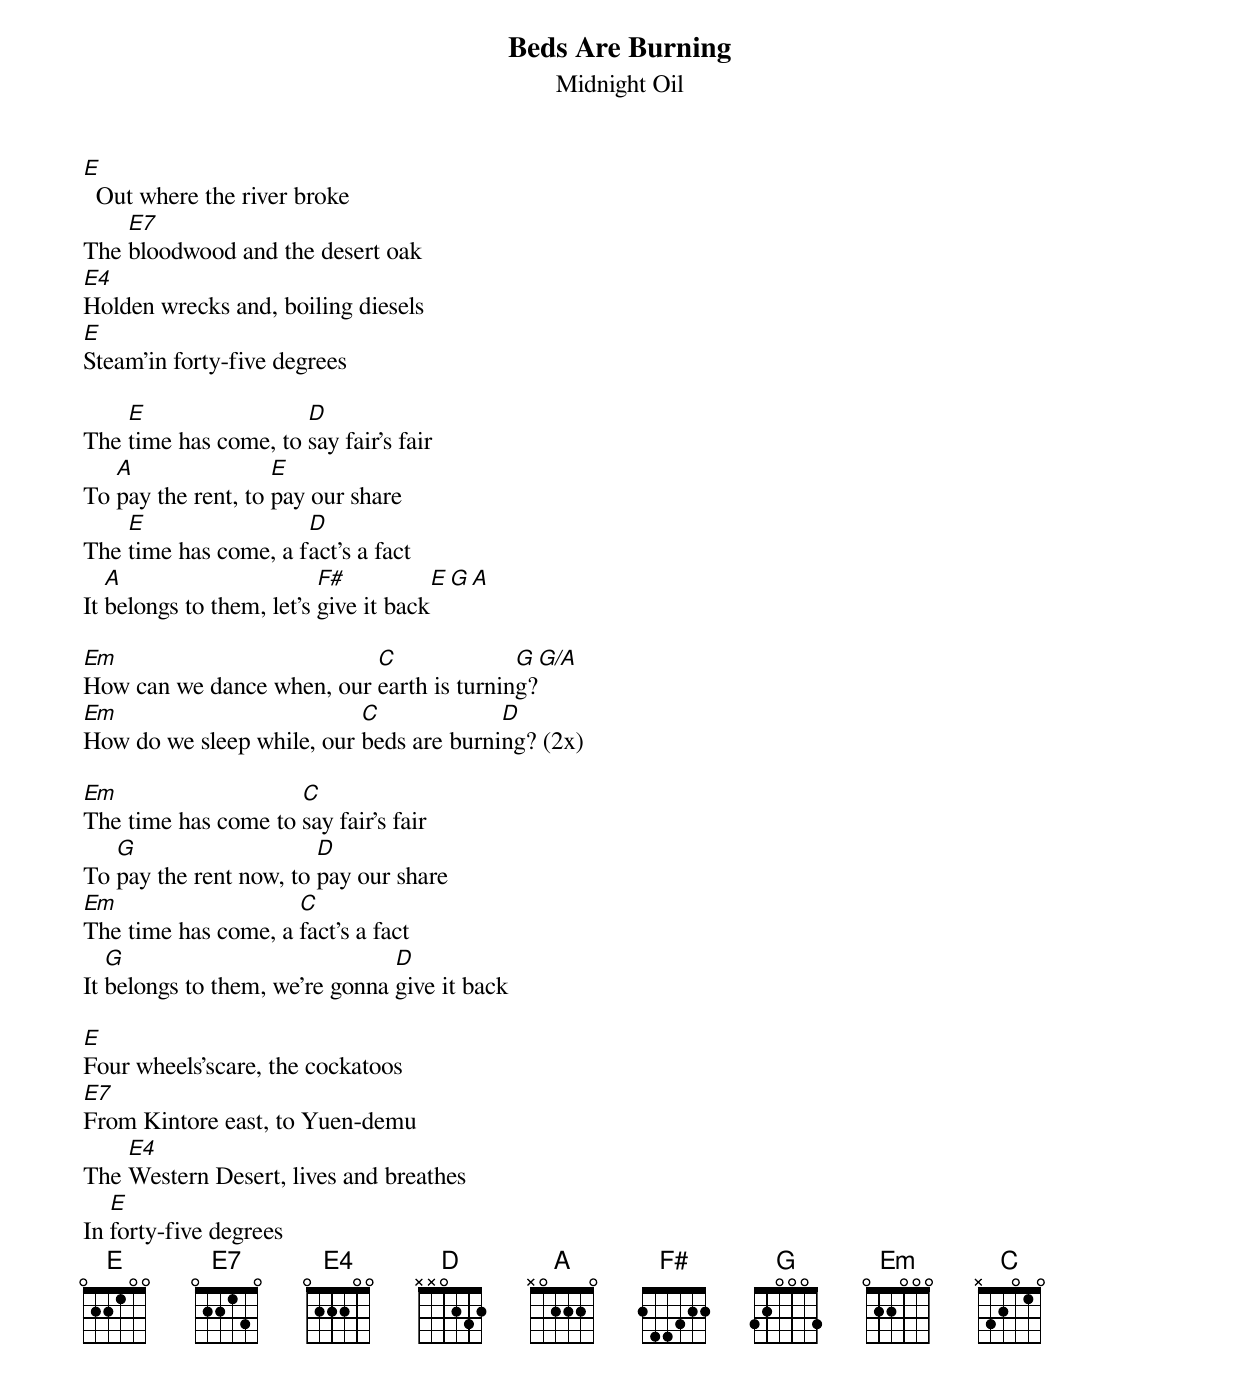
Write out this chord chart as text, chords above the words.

Beds Are Burning
Midnight Oil

E
  Out where the river broke
    E7
The bloodwood and the desert oak
E4
Holden wrecks and, boiling diesels
E
Steam'in forty-five degrees

    E                 D
The time has come, to say fair's fair
   A                E
To pay the rent, to pay our share
    E                 D
The time has come, a fact's a fact
   A                      F#           E G A
It belongs to them, let's give it back

Em                         C              G    G/A
How can we dance when, our earth is turning?
Em                         C             D
How do we sleep while, our beds are burning? (2x)

Em                   C
The time has come to say fair's fair
   G                    D
To pay the rent now, to pay our share
Em                   C
The time has come, a fact's a fact
   G                            D
It belongs to them, we're gonna give it back

E
Four wheels'scare, the cockatoos
E7
From Kintore east, to Yuen-demu
    E4
The Western Desert, lives and breathes
   E
In forty-five degrees
